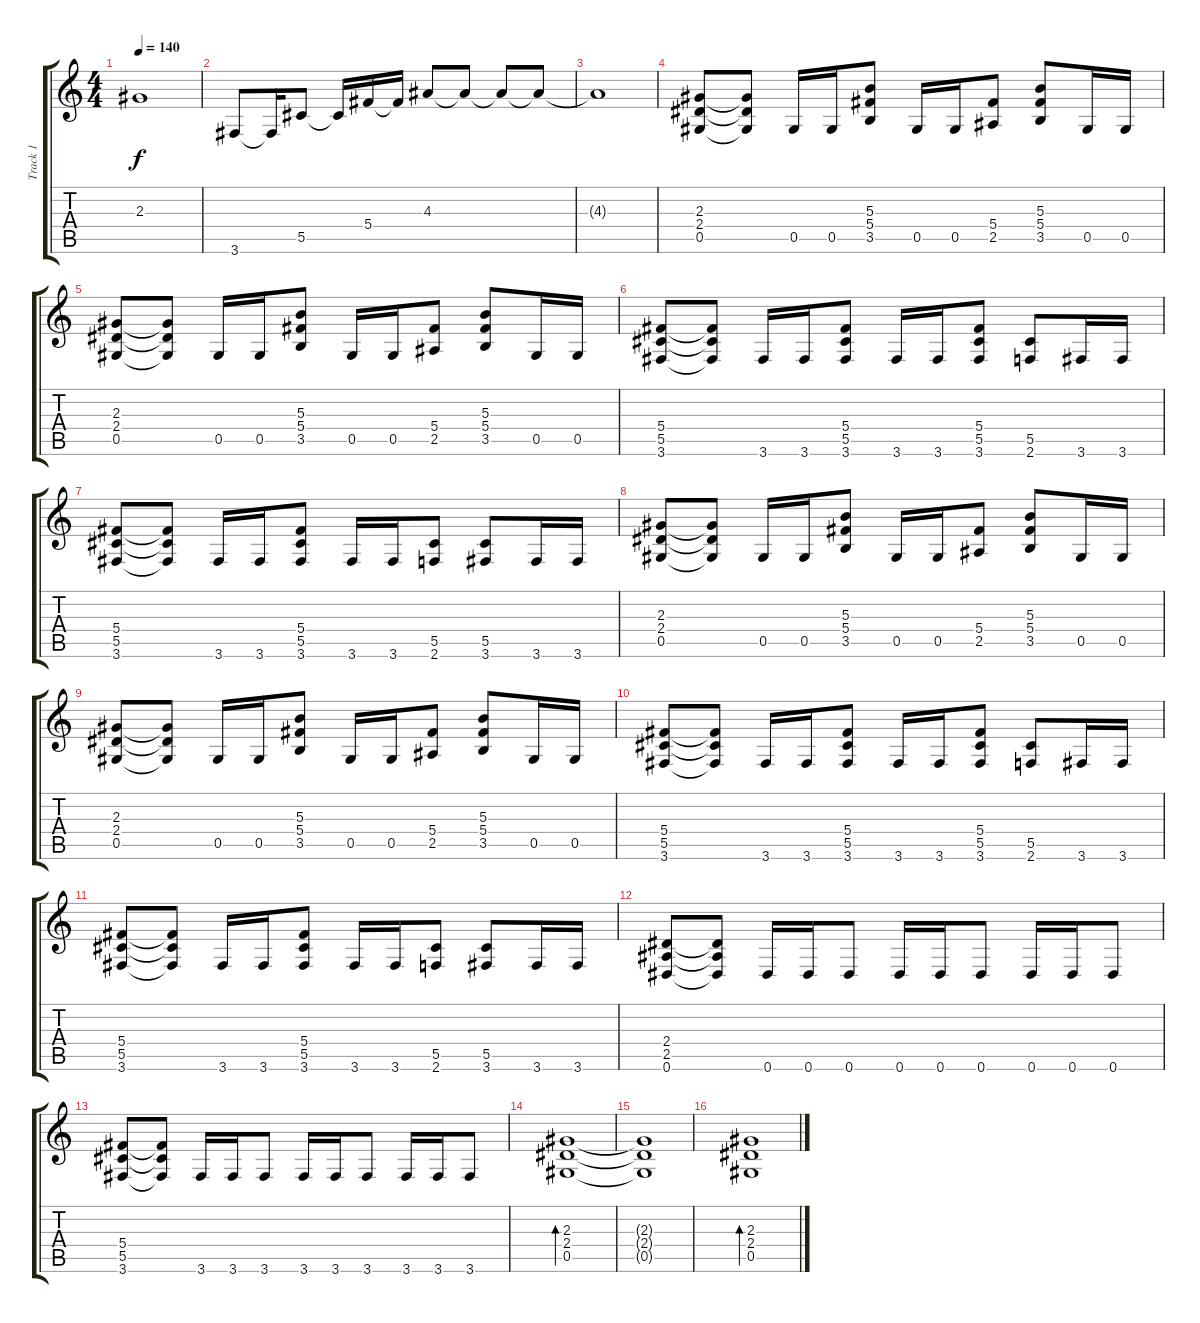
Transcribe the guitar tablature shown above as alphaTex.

\track ("Track 1" "Track 1") {instrument distortionguitar}
\staff {score tabs}
\tuning (Eb4 Bb3 Gb3 Db3 Ab2 Eb2) {hide}
\ts (4 4)
\tempo 140
\clef g2
\ks c
2.3{t}.1{dy f} |
3.6.8 3.6{t}.16 5.5.8 5.5{t}.16 5.4.16 5.4{t}.16 4.3.8 4.3{t}.8 4.3{t}.8 4.3{t}.8 |
4.3{t}.1 |
(2.3 2.4 0.5).8 (2.3{t} 2.4{t} 0.5{t}).8 0.5.16 0.5.16 (5.3 5.4 3.5).8 0.5.16 0.5.16 (5.4 2.5).8 (5.3 5.4 3.5).8 0.5.16 0.5.16 |
(2.3 2.4 0.5).8 (2.3{t} 2.4{t} 0.5{t}).8 0.5.16 0.5.16 (5.3 5.4 3.5).8 0.5.16 0.5.16 (5.4 2.5).8 (5.3 5.4 3.5).8 0.5.16 0.5.16 |
(5.4 5.5 3.6).8 (5.4{t} 5.5{t} 3.6{t}).8 3.6.16 3.6.16 (5.4 5.5 3.6).8 3.6.16 3.6.16 (5.4 5.5 3.6).8 (5.5 2.6).8 3.6.16 3.6.16 |
(5.4 5.5 3.6).8 (5.4{t} 5.5{t} 3.6{t}).8 3.6.16 3.6.16 (5.4 5.5 3.6).8 3.6.16 3.6.16 (5.5 2.6).8 (5.5 3.6).8 3.6.16 3.6.16 |
(2.3 2.4 0.5).8 (2.3{t} 2.4{t} 0.5{t}).8 0.5.16 0.5.16 (5.3 5.4 3.5).8 0.5.16 0.5.16 (5.4 2.5).8 (5.3 5.4 3.5).8 0.5.16 0.5.16 |
(2.3 2.4 0.5).8 (2.3{t} 2.4{t} 0.5{t}).8 0.5.16 0.5.16 (5.3 5.4 3.5).8 0.5.16 0.5.16 (5.4 2.5).8 (5.3 5.4 3.5).8 0.5.16 0.5.16 |
(5.4 5.5 3.6).8 (5.4{t} 5.5{t} 3.6{t}).8 3.6.16 3.6.16 (5.4 5.5 3.6).8 3.6.16 3.6.16 (5.4 5.5 3.6).8 (5.5 2.6).8 3.6.16 3.6.16 |
(5.4 5.5 3.6).8 (5.4{t} 5.5{t} 3.6{t}).8 3.6.16 3.6.16 (5.4 5.5 3.6).8 3.6.16 3.6.16 (5.5 2.6).8 (5.5 3.6).8 3.6.16 3.6.16 |
(2.4 2.5 0.6).8 (2.4{t} 2.5{t} 0.6{t}).8 0.6.16 0.6.16 0.6.8 0.6.16 0.6.16 0.6.8 0.6.16 0.6.16 0.6.8 |
(5.4 5.5 3.6).8 (5.4{t} 5.5{t} 3.6{t}).8 3.6.16 3.6.16 3.6.8 3.6.16 3.6.16 3.6.8 3.6.16 3.6.16 3.6.8 |
(2.3 2.4 0.5).1{bd 240} |
(2.3{t} 2.4{t} 0.5{t}).1 |
(2.3 2.4 0.5).1{bd 240}
